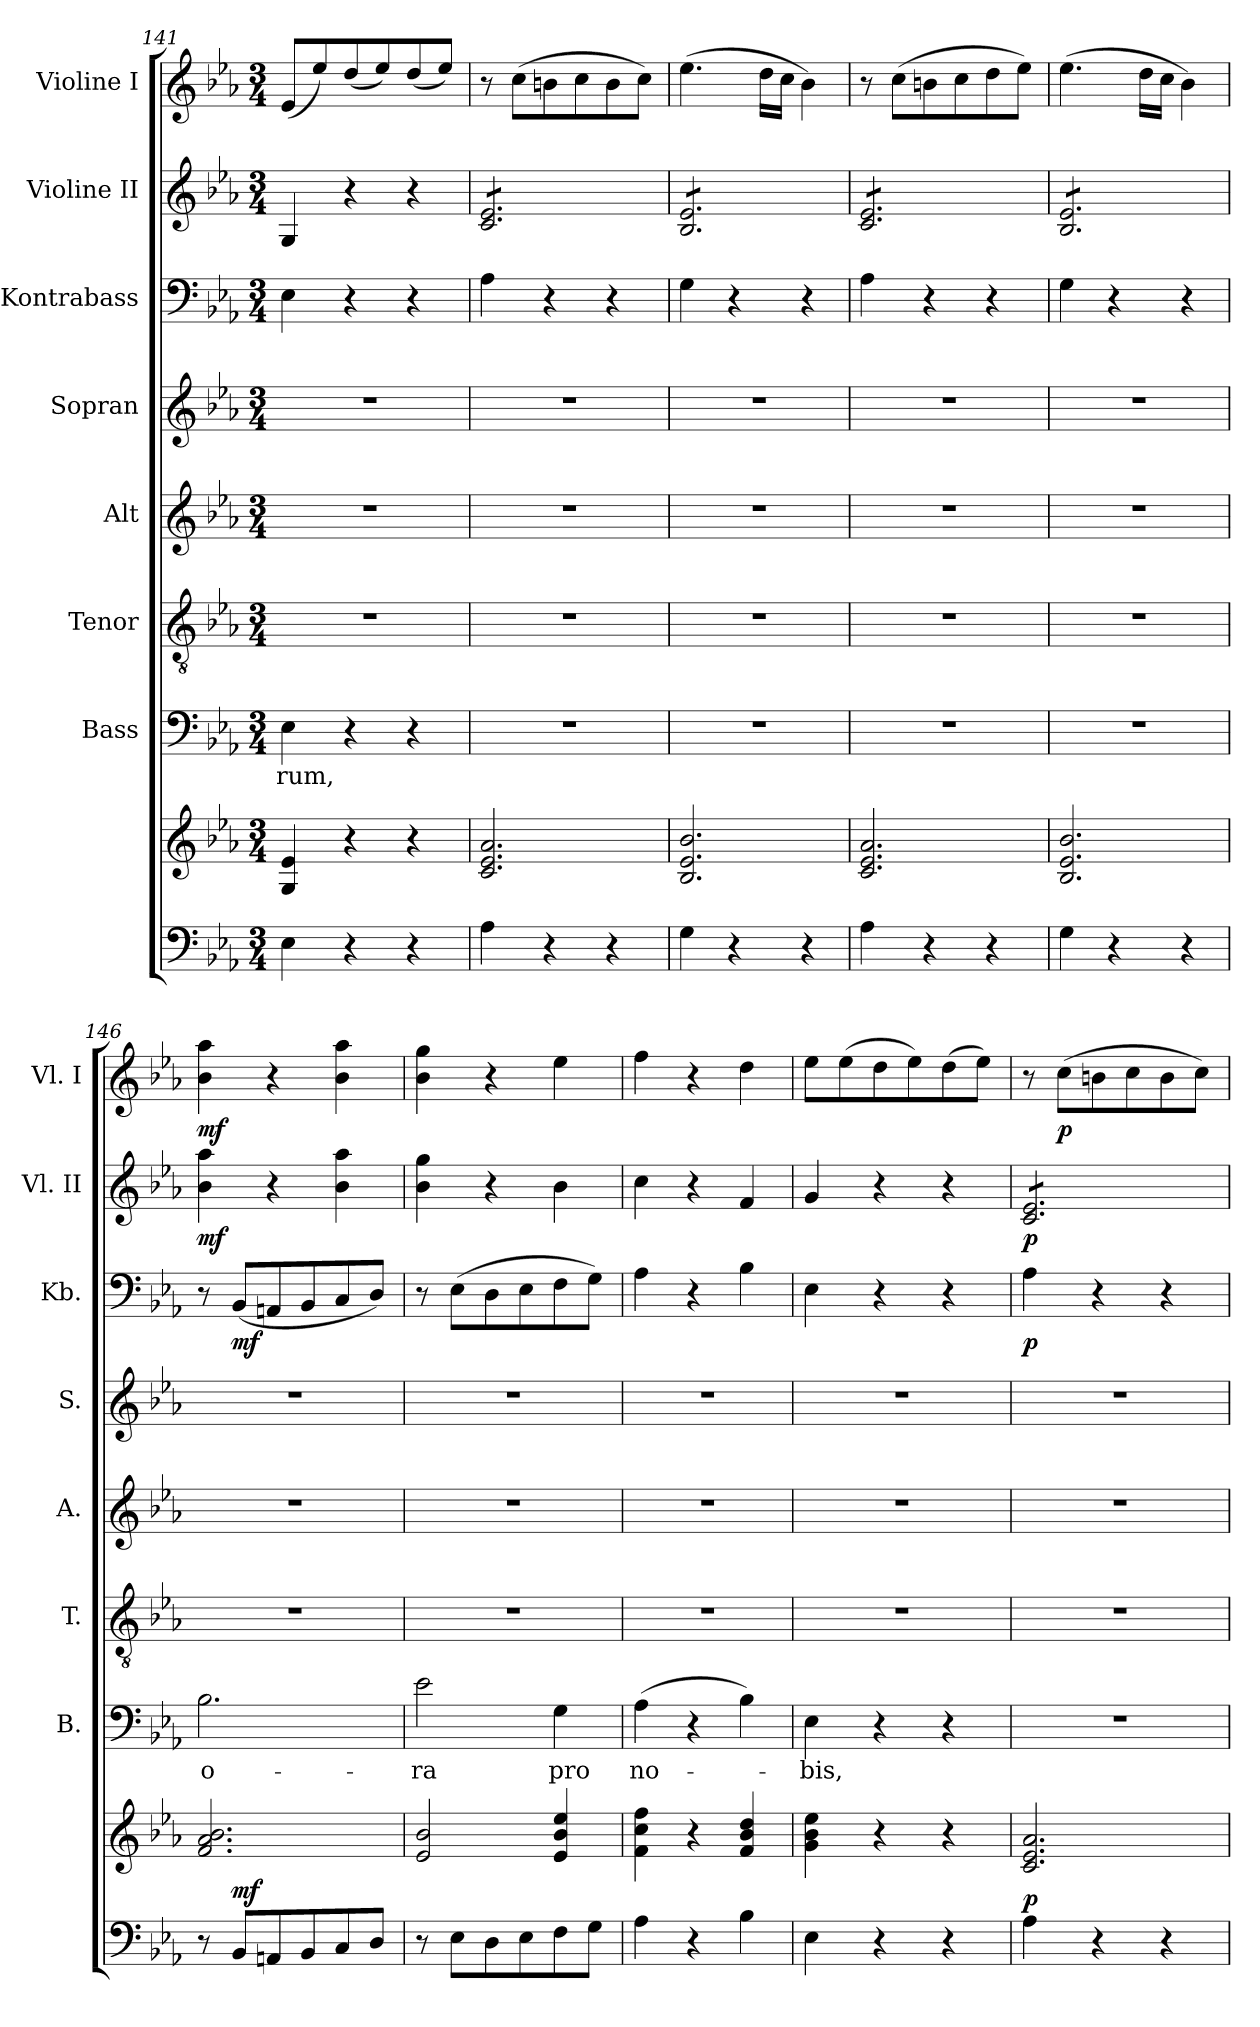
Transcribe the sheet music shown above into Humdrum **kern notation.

**kern	**kern	**dynam	**kern	**text	**kern	**kern	**kern	**kern	**dynam	**kern	**dynam	**kern	**dynam
*part8	*part8	*part8	*part7	*part7	*part6	*part5	*part4	*part3	*part3	*part2	*part2	*part1	*part1
*staff9	*staff8	*staff8/9	*staff7	*staff7	*staff6	*staff5	*staff4	*staff3	*staff3	*staff2	*staff2	*staff1	*staff1
*	*	*	*I"Bass	*	*I"Tenor	*I"Alt	*I"Sopran	*I"Kontrabass	*	*I"Violine II	*	*I"Violine I	*
*	*	*	*I'B.	*	*I'T.	*I'A.	*I'S.	*I'Kb.	*	*I'Vl. II	*	*I'Vl. I	*
*clefF4	*clefG2	*	*clefF4	*	*clefGv2	*clefG2	*clefG2	*clefF4	*	*clefG2	*	*clefG2	*
*	*	*	*	*	*	*	*	*ITrd7c12	*	*	*	*	*
*k[b-e-a-]	*k[b-e-a-]	*	*k[b-e-a-]	*	*k[b-e-a-]	*k[b-e-a-]	*k[b-e-a-]	*k[b-e-a-]	*	*k[b-e-a-]	*	*k[b-e-a-]	*
*E-:	*E-:	*	*E-:	*	*E-:	*E-:	*E-:	*E-:	*	*E-:	*	*E-:	*
*M3/4	*M3/4	*	*M3/4	*	*M3/4	*M3/4	*M3/4	*M3/4	*	*M3/4	*	*M3/4	*
=141	=141	=141	=141	=141	=141	=141	=141	=141	=141	=141	=141	=141	=141
!	!	!	!	!LO:LY:b	!	!	!	!	!	!	!	!	!
4E-\	4G/ 4e-/	.	4E-\	-rum,	2.r	2.r	2.r	4EE-\	.	4G/	.	(<8e-/L	.
.	.	.	.	.	.	.	.	.	.	.	.	8ee-/)	.
4r	4r	.	4r	.	.	.	.	4r	.	4r	.	(<8dd/	.
.	.	.	.	.	.	.	.	.	.	.	.	8ee-/)	.
4r	4r	.	4r	.	.	.	.	4r	.	4r	.	(<8dd/	.
.	.	.	.	.	.	.	.	.	.	.	.	8ee-/J)	.
=142	=142	=142	=142	=142	=142	=142	=142	=142	=142	=142	=142	=142	=142
*	*	*	*	*	*	*	*	*	*	*tremolo	*	*	*
4A-\	2.c/ 2.e-/ 2.a-/	.	2.r	.	2.r	2.r	2.r	4AA-\	.	8c/ 8e-/L	.	8r	.
.	.	.	.	.	.	.	.	.	.	8c/ 8e-/	.	(>8cc\L	.
4r	.	.	.	.	.	.	.	4r	.	8c/ 8e-/	.	8bn\	.
.	.	.	.	.	.	.	.	.	.	8c/ 8e-/	.	8cc\	.
4r	.	.	.	.	.	.	.	4r	.	8c/ 8e-/	.	8b\	.
.	.	.	.	.	.	.	.	.	.	8c/ 8e-/J	.	8cc\J)	.
=143	=143	=143	=143	=143	=143	=143	=143	=143	=143	=143	=143	=143	=143
4G\	2.B-/ 2.e-/ 2.b-/	.	2.r	.	2.r	2.r	2.r	4GG\	.	8B-/ 8e-/L	.	(>4.ee-\	.
.	.	.	.	.	.	.	.	.	.	8B-/ 8e-/	.	.	.
4r	.	.	.	.	.	.	.	4r	.	8B-/ 8e-/	.	.	.
.	.	.	.	.	.	.	.	.	.	8B-/ 8e-/	.	16dd\LL	.
.	.	.	.	.	.	.	.	.	.	.	.	16cc\JJ	.
4r	.	.	.	.	.	.	.	4r	.	8B-/ 8e-/	.	4b-\)	.
.	.	.	.	.	.	.	.	.	.	8B-/ 8e-/J	.	.	.
=144	=144	=144	=144	=144	=144	=144	=144	=144	=144	=144	=144	=144	=144
4A-\	2.c/ 2.e-/ 2.a-/	.	2.r	.	2.r	2.r	2.r	4AA-\	.	8c/ 8e-/L	.	8r	.
.	.	.	.	.	.	.	.	.	.	8c/ 8e-/	.	(>8cc\L	.
4r	.	.	.	.	.	.	.	4r	.	8c/ 8e-/	.	8bn\	.
.	.	.	.	.	.	.	.	.	.	8c/ 8e-/	.	8cc\	.
4r	.	.	.	.	.	.	.	4r	.	8c/ 8e-/	.	8dd\	.
.	.	.	.	.	.	.	.	.	.	8c/ 8e-/J	.	8ee-\J)	.
=145	=145	=145	=145	=145	=145	=145	=145	=145	=145	=145	=145	=145	=145
4G\	2.B-/ 2.e-/ 2.b-/	.	2.r	.	2.r	2.r	2.r	4GG\	.	8B-/ 8e-/L	.	(>4.ee-\	.
.	.	.	.	.	.	.	.	.	.	8B-/ 8e-/	.	.	.
4r	.	.	.	.	.	.	.	4r	.	8B-/ 8e-/	.	.	.
.	.	.	.	.	.	.	.	.	.	8B-/ 8e-/	.	16dd\LL	.
.	.	.	.	.	.	.	.	.	.	.	.	16cc\JJ	.
4r	.	.	.	.	.	.	.	4r	.	8B-/ 8e-/	.	4b-\)	.
.	.	.	.	.	.	.	.	.	.	8B-/ 8e-/J	.	.	.
*	*	*	*	*	*	*	*	*	*	*Xtremolo	*	*	*
=146	=146	=146	=146	=146	=146	=146	=146	=146	=146	=146	=146	=146	=146
!	!	!	!	!LO:LY:b	!	!	!	!	!	!	!LO:DY:b	!	!LO:DY:b
8r	2.f/ 2.a-/ 2.b-/	.	2.B-\	o-	2.r	2.r	2.r	8r	.	4b-\ 4aa-\	mf	4b-\ 4aa-\	mf
!	!	!LO:DY:a=2	!	!	!	!	!	!	!LO:DY:b	!	!	!	!
8BB-/L	.	mf	.	.	.	.	.	(<8BBB-/L	mf	.	.	.	.
8AAn/	.	.	.	.	.	.	.	8AAAn/	.	4r	.	4r	.
8BB-/	.	.	.	.	.	.	.	8BBB-/	.	.	.	.	.
8C/	.	.	.	.	.	.	.	8CC/	.	4b-\ 4aa-\	.	4b-\ 4aa-\	.
8D/J	.	.	.	.	.	.	.	8DD/J)	.	.	.	.	.
=147	=147	=147	=147	=147	=147	=147	=147	=147	=147	=147	=147	=147	=147
!	!	!	!	!LO:LY:b	!	!	!	!	!	!	!	!	!
8r	2e-/ 2b-/	.	2e-\	-ra	2.r	2.r	2.r	8r	.	4b-\ 4gg\	.	4b-\ 4gg\	.
8E-\L	.	.	.	.	.	.	.	(>8EE-\L	.	.	.	.	.
8D\	.	.	.	.	.	.	.	8DD\	.	4r	.	4r	.
8E-\	.	.	.	.	.	.	.	8EE-\	.	.	.	.	.
!	!	!	!	!LO:LY:b	!	!	!	!	!	!	!	!	!
8F\	4e-/ 4b-/ 4ee-/	.	4G\	pro	.	.	.	8FF\	.	4b-\	.	4ee-\	.
8G\J	.	.	.	.	.	.	.	8GG\J)	.	.	.	.	.
=148	=148	=148	=148	=148	=148	=148	=148	=148	=148	=148	=148	=148	=148
!	!	!	!	!LO:LY:b	!	!	!	!	!	!	!	!	!
4A-\	4f\ 4cc\ 4ff\	.	(>4A-\	no-	2.r	2.r	2.r	4AA-\	.	4cc\	.	4ff\	.
4r	4r	.	4r	.	.	.	.	4r	.	4r	.	4r	.
4B-\	4f/ 4b-/ 4dd/	.	4B-\)	.	.	.	.	4BB-\	.	4f/	.	4dd\	.
!!LO:PB:g=z
=149	=149	=149	=149	=149	=149	=149	=149	=149	=149	=149	=149	=149	=149
!	!	!	!	!LO:LY:b	!	!	!	!	!	!	!	!	!
4E-\	4g\ 4b-\ 4ee-\	.	4E-\	-bis,	2.r	2.r	2.r	4EE-\	.	4g/	.	8ee-\L	.
.	.	.	.	.	.	.	.	.	.	.	.	(>8ee-\	.
4r	4r	.	4r	.	.	.	.	4r	.	4r	.	8dd\	.
.	.	.	.	.	.	.	.	.	.	.	.	8ee-\)	.
4r	4r	.	4r	.	.	.	.	4r	.	4r	.	(>8dd\	.
.	.	.	.	.	.	.	.	.	.	.	.	8ee-\J)	.
=150	=150	=150	=150	=150	=150	=150	=150	=150	=150	=150	=150	=150	=150
!	!	!LO:DY:a=2	!	!	!	!	!	!	!LO:DY:b	!	!LO:DY:b	!	!
*	*	*	*	*	*	*	*	*	*	*tremolo	*	*	*
4A-\	2.c/ 2.e-/ 2.a-/	p	2.r	.	2.r	2.r	2.r	4AA-\	p	8c/ 8e-/L	p	8r	.
!	!	!	!	!	!	!	!	!	!	!	!	!	!LO:DY:b
.	.	.	.	.	.	.	.	.	.	8c/ 8e-/	.	(>8cc\L	p
4r	.	.	.	.	.	.	.	4r	.	8c/ 8e-/	.	8bn\	.
.	.	.	.	.	.	.	.	.	.	8c/ 8e-/	.	8cc\	.
4r	.	.	.	.	.	.	.	4r	.	8c/ 8e-/	.	8b\	.
.	.	.	.	.	.	.	.	.	.	8c/ 8e-/J	.	8cc\J)	.
*	*	*	*	*	*	*	*	*	*	*Xtremolo	*	*	*
=	=	=	=	=	=	=	=	=	=	=	=	=	=
*-	*-	*-	*-	*-	*-	*-	*-	*-	*-	*-	*-	*-	*-
